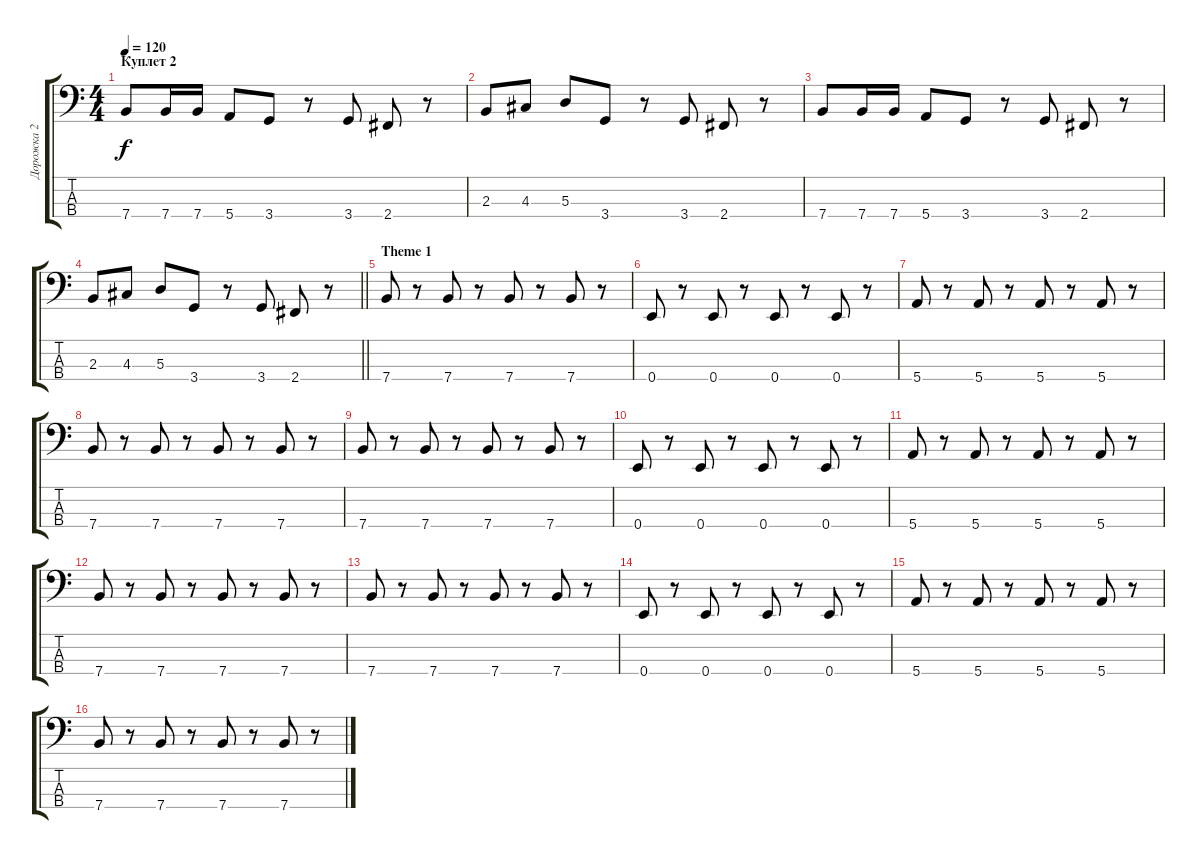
\track ("Дорожка 2" "Дорожка 2") {instrument electricbassfinger}
\staff {score tabs}
\tuning (G2 D2 A1 E1) {hide}
\ts (4 4)
\section ("" "Куплет 2")
\tempo 120
\clef f4
\ks c
7.4.8{dy f} 7.4.16 7.4.16 5.4.8 3.4.8 r.8 3.4.8 2.4.8 r.8 |
2.3.8 4.3.8 5.3.8 3.4.8 r.8 3.4.8 2.4.8 r.8 |
7.4.8 7.4.16 7.4.16 5.4.8 3.4.8 r.8 3.4.8 2.4.8 r.8 |
\barLineRight lightlight
2.3.8 4.3.8 5.3.8 3.4.8 r.8 3.4.8 2.4.8 r.8 |
\section ("" "Theme 1")
7.4.8 r.8 7.4.8 r.8 7.4.8 r.8 7.4.8 r.8 |
0.4.8 r.8 0.4.8 r.8 0.4.8 r.8 0.4.8 r.8 |
5.4.8 r.8 5.4.8 r.8 5.4.8 r.8 5.4.8 r.8 |
7.4.8 r.8 7.4.8 r.8 7.4.8 r.8 7.4.8 r.8 |
7.4.8 r.8 7.4.8 r.8 7.4.8 r.8 7.4.8 r.8 |
0.4.8 r.8 0.4.8 r.8 0.4.8 r.8 0.4.8 r.8 |
5.4.8 r.8 5.4.8 r.8 5.4.8 r.8 5.4.8 r.8 |
7.4.8 r.8 7.4.8 r.8 7.4.8 r.8 7.4.8 r.8 |
7.4.8 r.8 7.4.8 r.8 7.4.8 r.8 7.4.8 r.8 |
0.4.8 r.8 0.4.8 r.8 0.4.8 r.8 0.4.8 r.8 |
5.4.8 r.8 5.4.8 r.8 5.4.8 r.8 5.4.8 r.8 |
7.4.8 r.8 7.4.8 r.8 7.4.8 r.8 7.4.8 r.8
